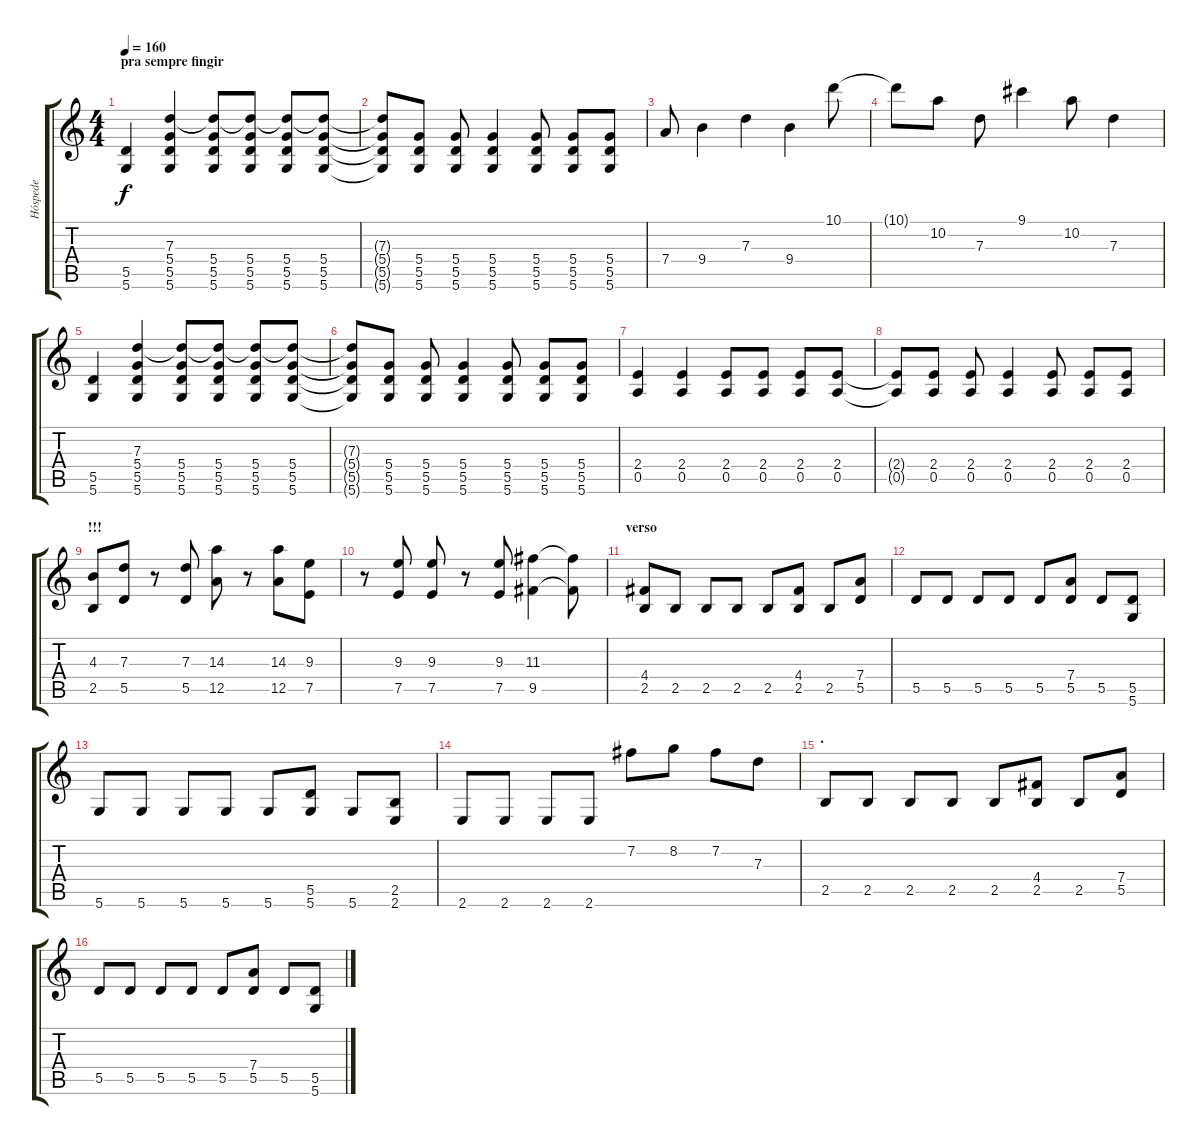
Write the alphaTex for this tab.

\track ("Hóspede" "Hóspede") {instrument distortionguitar}
\staff {score tabs}
\tuning (E4 B3 G3 D3 A2 D2) {hide}
\ts (4 4)
\section ("" "pra sempre fingir")
\tempo 160
\clef g2
\ks c
(5.5 5.6).4{dy f} (7.3 5.4 5.5 5.6).4 (7.3{t} 5.4 5.5 5.6).8 (7.3{t} 5.4 5.5 5.6).8 (7.3{t} 5.4 5.5 5.6).8 (7.3{t} 5.4 5.5 5.6).8 |
(7.3{t} 5.4{t} 5.5{t} 5.6{t}).8 (5.4 5.5 5.6).8 (5.4 5.5 5.6).8 (5.4 5.5 5.6).4 (5.4 5.5 5.6).8 (5.4 5.5 5.6).8 (5.4 5.5 5.6).8 |
7.4.8 9.4.4 7.3.4 9.4.4 10.1.8 |
10.1{t}.8 10.2.8 7.3.8 9.1.4 10.2.8 7.3.4 |
(5.5 5.6).4 (7.3 5.4 5.5 5.6).4 (7.3{t} 5.4 5.5 5.6).8 (7.3{t} 5.4 5.5 5.6).8 (7.3{t} 5.4 5.5 5.6).8 (7.3{t} 5.4 5.5 5.6).8 |
(7.3{t} 5.4{t} 5.5{t} 5.6{t}).8 (5.4 5.5 5.6).8 (5.4 5.5 5.6).8 (5.4 5.5 5.6).4 (5.4 5.5 5.6).8 (5.4 5.5 5.6).8 (5.4 5.5 5.6).8 |
(2.4 0.5).4 (2.4 0.5).4 (2.4 0.5).8 (2.4 0.5).8 (2.4 0.5).8 (2.4 0.5).8 |
(2.4{t} 0.5{t}).8 (2.4 0.5).8 (2.4 0.5).8 (2.4 0.5).4 (2.4 0.5).8 (2.4 0.5).8 (2.4 0.5).8 |
\section ("" "!!!")
(4.3 2.5).8 (7.3 5.5).8 r.8 (7.3 5.5).8 (14.3 12.5).8 r.8 (14.3 12.5).8 (9.3 7.5).8 |
r.8 (9.3 7.5).8 (9.3 7.5).8 r.8 (9.3 7.5).8 (11.3 9.5).4 (11.3{t} 9.5{t}).8 |
\section ("" "verso")
(4.4 2.5).8 2.5.8 2.5.8 2.5.8 2.5.8 (4.4 2.5).8 2.5.8 (7.4 5.5).8 |
5.5.8 5.5.8 5.5.8 5.5.8 5.5.8 (7.4 5.5).8 5.5.8 (5.5 5.6).8 |
5.6.8 5.6.8 5.6.8 5.6.8 5.6.8 (5.5 5.6).8 5.6.8 (2.5 2.6).8 |
2.6.8 2.6.8 2.6.8 2.6.8 7.2.8 8.2.8 7.2.8 7.3.8 |
\section ("" ".")
2.5.8 2.5.8 2.5.8 2.5.8 2.5.8 (4.4 2.5).8 2.5.8 (7.4 5.5).8 |
5.5.8 5.5.8 5.5.8 5.5.8 5.5.8 (7.4 5.5).8 5.5.8 (5.5 5.6).8
